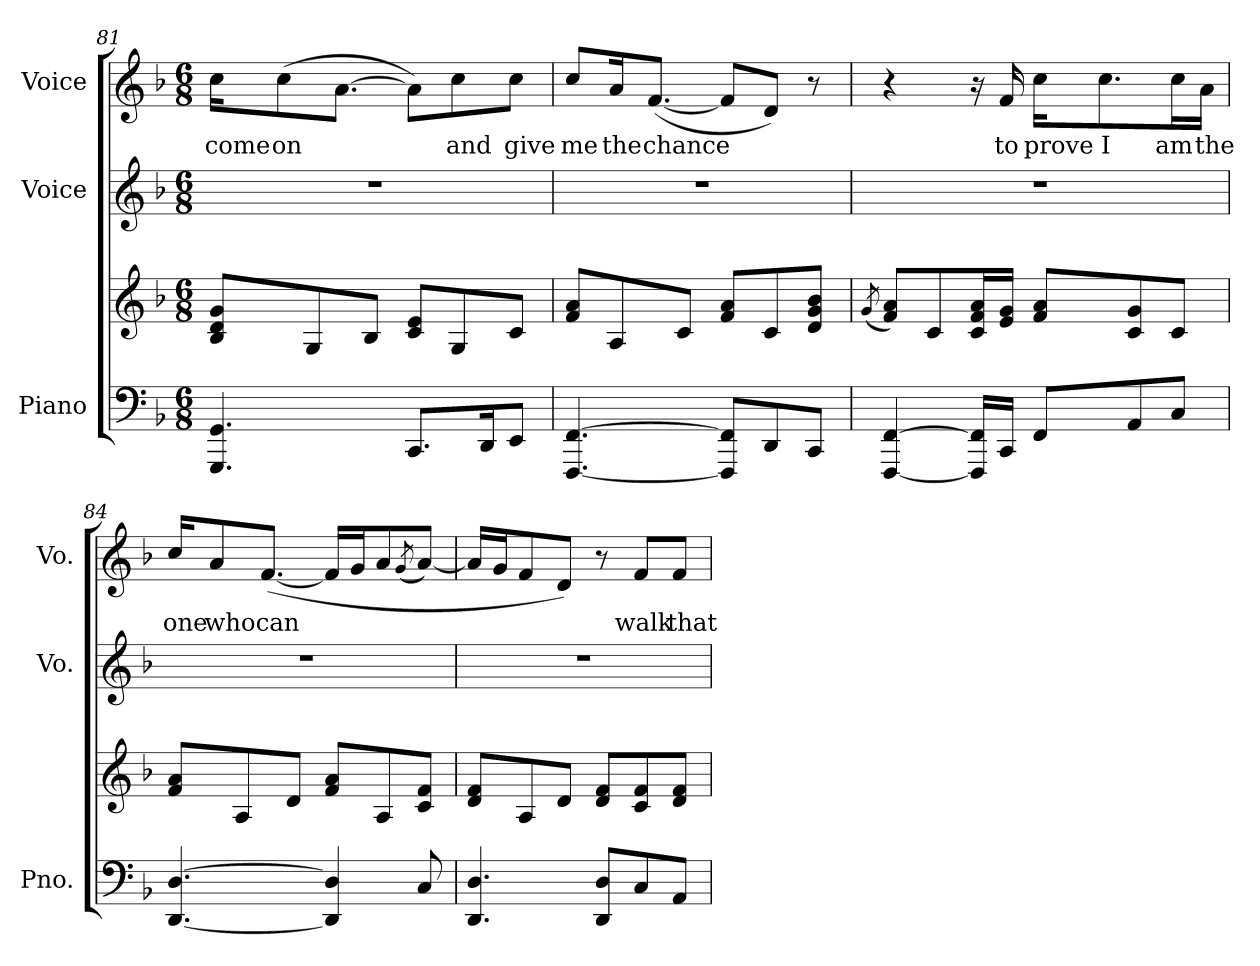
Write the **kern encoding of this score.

**kern	**kern	**kern	**kern	**text
*part3	*part3	*part2	*part1	*part1
*staff4	*staff3	*staff2	*staff1	*staff1
*I"Piano	*	*I"Voice	*I"Voice	*
*I'Pno.	*	*I'Vo.	*I'Vo.	*
*clefF4	*clefG2	*clefG2	*clefG2	*
*k[b-]	*k[b-]	*k[b-]	*k[b-]	*
*M6/8	*M6/8	*M6/8	*M6/8	*
=81	=81	=81	=81	=81
!	!	!	!	!LO:LY:b
4.GGG/ 4.GG/	8B-/ 8d/ 8g/L	2.r	16cc\KL	come
!	!	!	!	!LO:LY:b
.	.	.	(8cc\	on
.	8G/	.	.	.
.	.	.	[8.a\J	.
.	8B-/J	.	.	.
8.CC/L	8c/ 8e/L	.	8a\L])	.
!	!	!	!	!LO:LY:b
.	8G/	.	8cc\	and
16DD/K	.	.	.	.
!	!	!	!	!LO:LY:b
8EE/J	8c/J	.	8cc\J	give
=82	=82	=82	=82	=82
!	!	!	!	!LO:LY:b
[4.FFF/ [4.FF/	8f/ 8a/L	2.r	8cc/L	me
!	!	!	!	!LO:LY:b
.	8A/	.	16a/K	the
!	!	!	!	!LO:LY:b
.	.	.	([8.f/J	chance
.	8c/J	.	.	.
8FFF/] 8FF/]L	8f/ 8a/L	.	8f/L]	.
8DD/	8c/	.	8d/J)	.
8CC/J	8d/ 8g/ 8b-/J	.	8r	.
!!LO:LB:g=z
=83	=83	=83	=83	=83
.	(8qg/	.	.	.
[4FFF/ [4FF/	8f/ 8a/L)	2.r	4r	.
.	8c/	.	.	.
16FFF/] 16FF/]LL	16c/ 16f/ 16a/L	.	16r	.
!	!	!	!	!LO:LY:b
16CC/JJ	16e/ 16g/JJ	.	16f/	to
!	!	!	!	!LO:LY:b
8FF/L	8f/ 8a/L	.	16cc\KL	prove
!	!	!	!	!LO:LY:b
.	.	.	8.cc\	I
8AA/	8c/ 8g/	.	.	.
!	!	!	!	!LO:LY:b
8C/J	8c/J	.	16cc\L	am
!	!	!	!	!LO:LY:b
.	.	.	16a\JJ	the
=84	=84	=84	=84	=84
!	!	!	!	!LO:LY:b
[4.DD/ [4.D/	8f/ 8a/L	2.r	16cc/KL	one
!	!	!	!	!LO:LY:b
.	.	.	8a/	who
.	8A/	.	.	.
!	!	!	!	!LO:LY:b
.	.	.	([8.f/J	can
.	8d/J	.	.	.
4DD/] 4D/]	8f/ 8a/L	.	16f/LL]	.
.	.	.	16g/J	.
.	8A/	.	8a/	.
.	.	.	(8qg/	.
8C/	8c/ 8f/J	.	[8a/J)	.
=85	=85	=85	=85	=85
4.DD/ 4.D/	8d/ 8f/L	2.r	16a/LL]	.
.	.	.	16g/J	.
.	8A/	.	8f/	.
.	8d/J	.	8d/J)	.
8DD/ 8D/L	8d/ 8f/L	.	8r	.
!	!	!	!	!LO:LY:b
8C/	8c/ 8f/	.	8f/L	walk
!	!	!	!	!LO:LY:b
8AA/J	8d/ 8f/J	.	8f/J	that
=	=	=	=	=
*-	*-	*-	*-	*-
